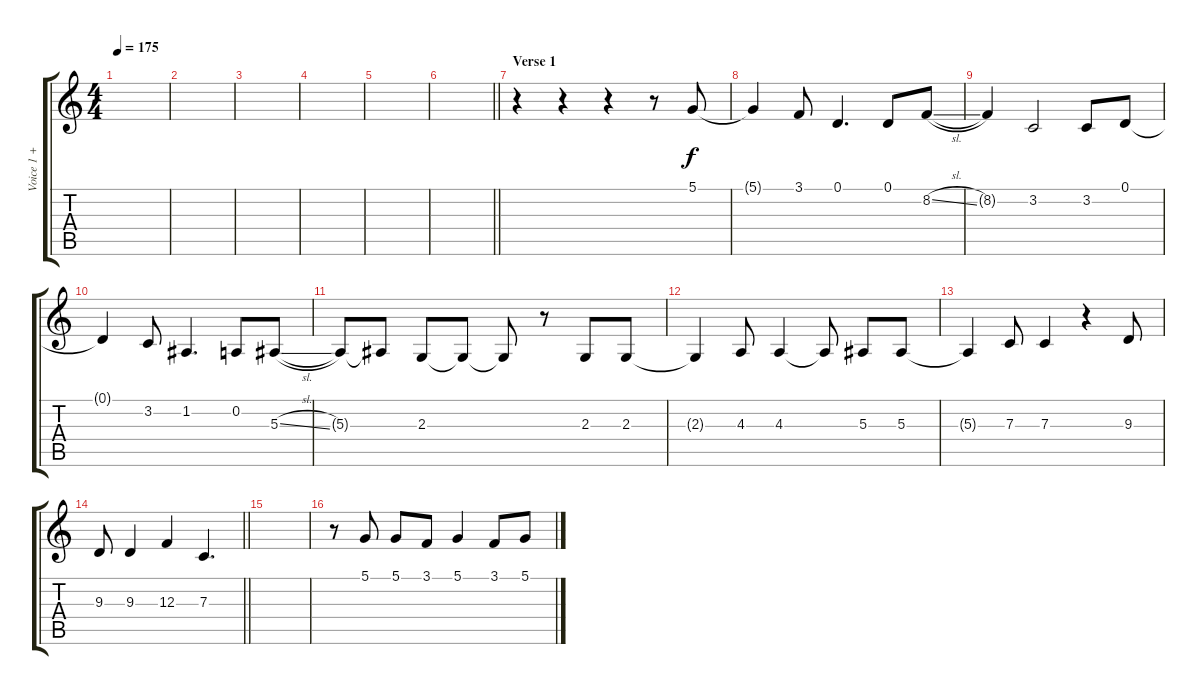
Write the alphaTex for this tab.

\track ("Voice 1 + 2" "Voice 1 + ") {instrument englishhorn}
\staff {score tabs}
\tuning (D4 A3 F3 C3 G2 D2) {hide}
\ts (4 4)
\tempo 175
\clef g2
\ks c
|
|
|
|
|
\barLineRight lightlight
|
\section ("" "Verse 1")
r.4 r.4 r.4 r.8 5.1.8 |
5.1{t}.4 3.1.8 0.1.4{d} 0.1.8 8.2{sl}.8 |
8.2{t}.4 3.2.2 3.2.8 0.1.8 |
0.1{t}.4 3.2.8 1.2.4{d} 0.2.8 5.3{sl}.8 |
5.3{t}.8 5.3{t}.8 2.3.8 2.3{t}.8 2.3{t}.8 r.8 2.3.8 2.3.8 |
2.3{t}.4 4.3.8 4.3.4 4.3{t}.8 5.3.8 5.3.8 |
5.3{t}.4 7.3.8 7.3.4 r.4 9.3.8 |
\barLineRight lightlight
9.3.8 9.3.4 12.3.4 7.3.4{d} |
\section ("" "")
|
r.8 5.1.8 5.1.8 3.1.8 5.1.4 3.1.8 5.1.8
